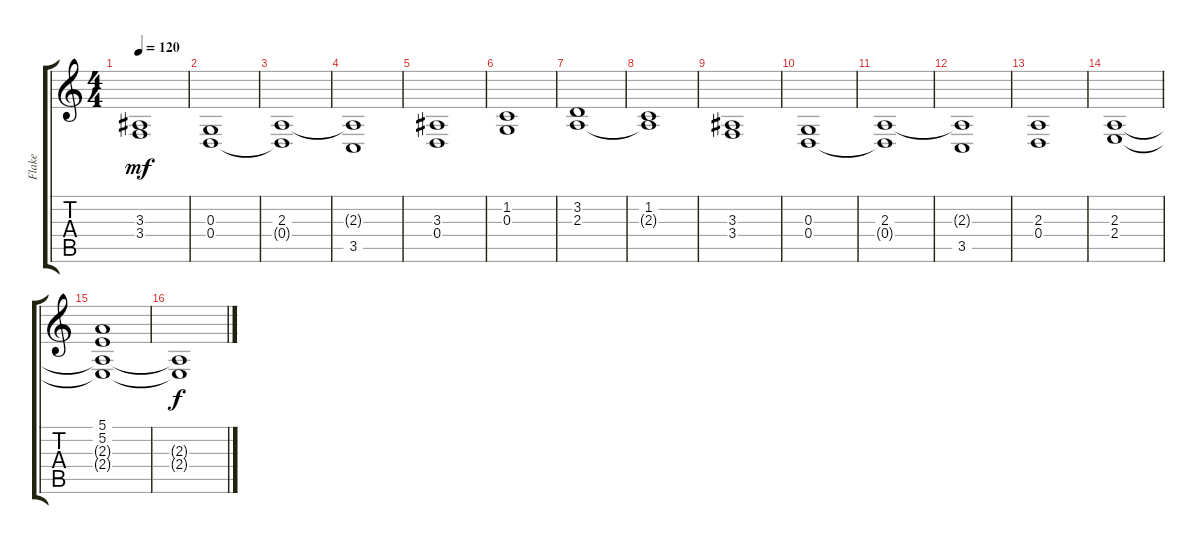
\track ("Flake" "Flake") {instrument percussiveorgan}
\staff {score tabs}
\tuning (E4 B3 G3 D3 A2 E2) {hide}
\ts (4 4)
\tempo 120
\clef g2
\ks c
(3.3 3.4).1{dy mf instrument synthstrings1} |
(0.3 0.4).1 |
(2.3 0.4{t}).1 |
(2.3{t} 3.5).1 |
(3.3 0.4).1 |
(1.2 0.3).1 |
(3.2 2.3).1 |
(1.2 2.3{t}).1 |
(3.3 3.4).1 |
(0.3 0.4).1 |
(2.3 0.4{t}).1 |
(2.3{t} 3.5).1 |
(2.3 0.4).1 |
(2.3 2.4).1 |
(5.1 5.2 2.3{t} 2.4{t}).1 |
(2.3{t} 2.4{t}).1{dy f}
